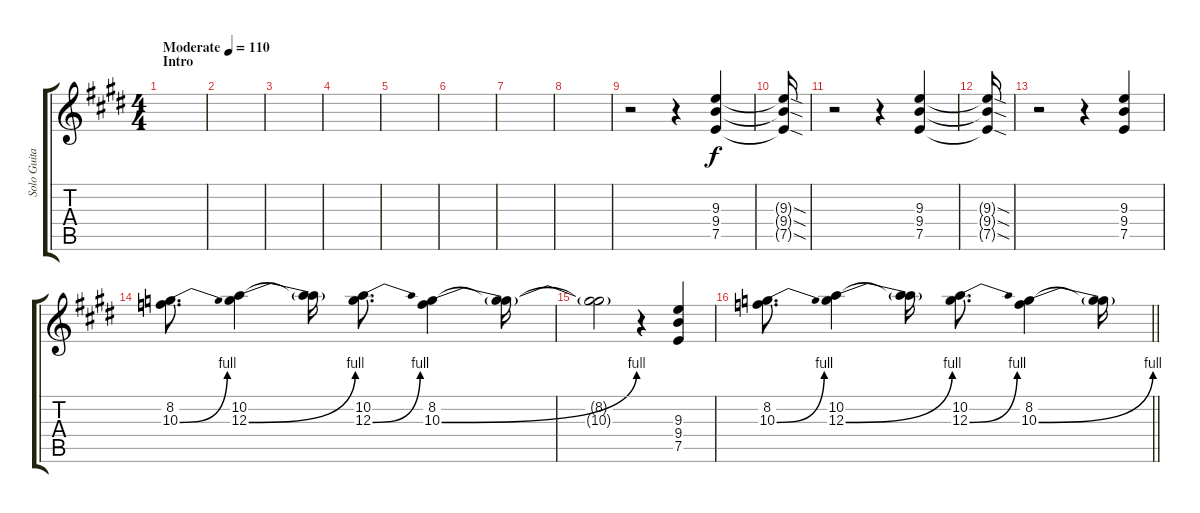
\track ("Solo Guitar" "Solo Guita") {instrument overdrivenguitar}
\staff {score tabs}
\tuning (E4 B3 G3 D3 A2 E2) {hide}
\ts (4 4)
\section ("" "Intro")
\tempo (110 "Moderate")
\clef g2
\ks e
|
|
|
|
|
|
|
|
r.2 r.4 (9.3 9.4 7.5).4 |
(9.3{sod t} 9.4{sod t} 7.5{sod t}).16 |
r.2 r.4 (9.3 9.4 7.5).4 |
(9.3{sod t} 9.4{sod t} 7.5{sod t}).16 |
r.2 r.4 (9.3 9.4 7.5).4 |
(8.2 10.3{be (bend 0 0 60 4)}).8{d} (10.2 12.3{be (bend 0 0 60 4)}).4 (10.2{t} 12.3{t}).16 (10.2 12.3{be (bend 0 0 60 4)}).8{d} (8.2 10.3{be (bend 0 0 60 4)}).4 (8.2{t} 10.3{t}).16 |
(8.2{t} 10.3{t}).2{volume 0} r.4 (9.3 9.4 7.5).4{volume 11} |
\barLineRight lightlight
(8.2 10.3{be (bend 0 0 60 4)}).8{d} (10.2 12.3{be (bend 0 0 60 4)}).4 (10.2{t} 12.3{t}).16 (10.2 12.3{be (bend 0 0 60 4)}).8{d} (8.2 10.3{be (bend 0 0 60 4)}).4{volume 0} (8.2{t} 10.3{t}).16
